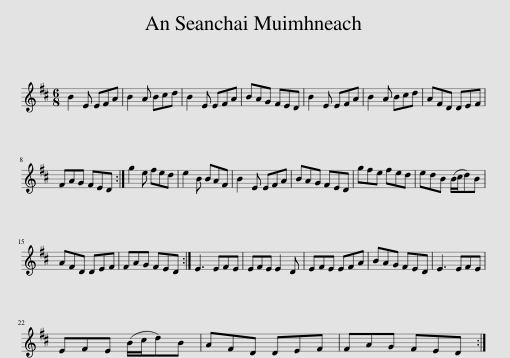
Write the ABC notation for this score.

X:1
L:1/8
M:6/8
I:linebreak $
K:D
V:1 treble
V:1
 B2 E EFA | B2 A Bcd | B2 E EFA | BAG FED | B2 E EFA | %5
 B2 A Bcd | AFD DEF |$ FAG FED :| g2 e fed | e2 B BAF | %10
 B2 E EFA | BAG FED | gfe fed | edB (B/c/d)B |$ AFD DEF | %15
 FAG FED :| E3 EFE | EFE E2 D | EFE EFA | BAG FED | %20
 E3 EFE |$ EFE (B/c/d)B | AFD DEF | FAG FED :| %24
